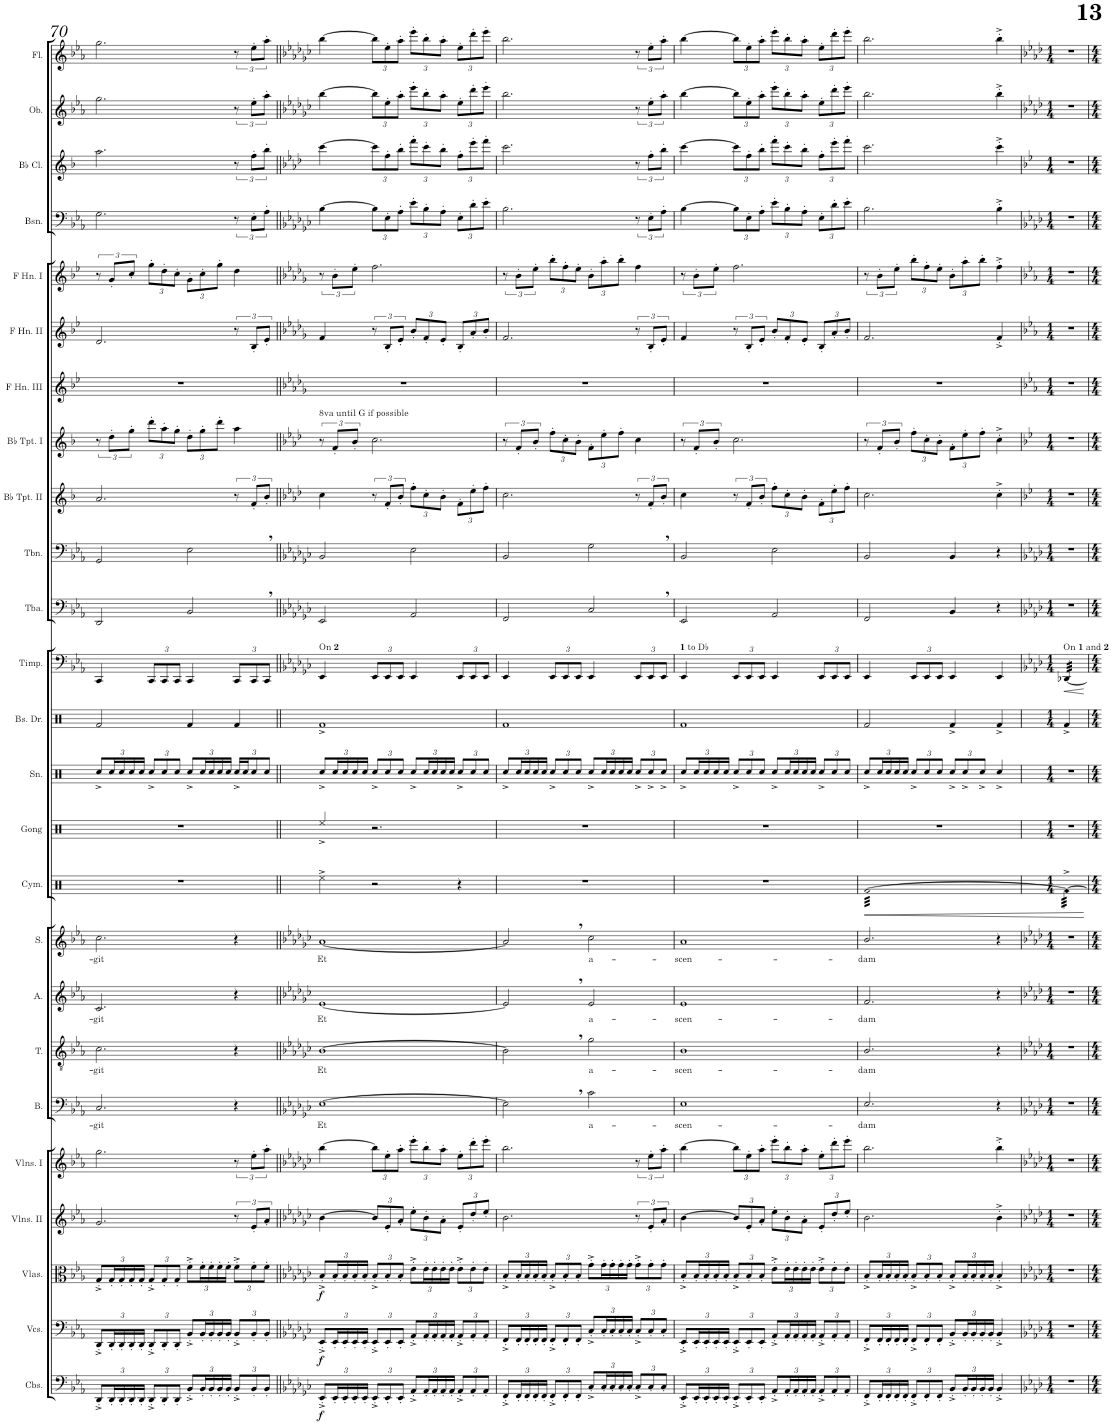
**kern	**dynam	**kern	**dynam	**kern	**dynam	**kern	**kern	**kern	**text	**kern	**text	**kern	**text	**kern	**text	**kern	**dynam	**kern	**kern	**kern	**kern	**dynam	**kern	**kern	**kern	**kern	**kern	**kern	**kern	**kern	**kern	**kern	**kern
*part25	*part25	*part24	*part24	*part23	*part23	*part22	*part21	*part20	*part20	*part19	*part19	*part18	*part18	*part17	*part17	*part16	*part16	*part15	*part14	*part13	*part12	*part12	*part11	*part10	*part9	*part8	*part7	*part6	*part5	*part4	*part3	*part2	*part1
*staff25	*staff25	*staff24	*staff24	*staff23	*staff23	*staff22	*staff21	*staff20	*staff20	*staff19	*staff19	*staff18	*staff18	*staff17	*staff17	*staff16	*staff16	*staff15	*staff14	*staff13	*staff12	*staff12	*staff11	*staff10	*staff9	*staff8	*staff7	*staff6	*staff5	*staff4	*staff3	*staff2	*staff1
*I"Contrabasses	*	*I"Violoncellos	*	*I"Violas	*	*I"Violins II	*I"Violins I	*I"Bass	*	*I"Tenor	*	*I"Alto	*	*I"Soprano	*	*I"Cymbals	*	*I"Gong	*I"Snare Drum	*I"Bass Drum	*I"Timpani	*	*I"Tuba	*I"Trombone	*I"Bb Trumpet II	*I"Bb Trumpet I	*I"F Horn III	*I"F Horn II	*I"F Horn I	*I"Bassoon	*I"Bb Clarinet	*I"Oboe	*I"Flute
*I'Cbs.	*	*I'Vcs.	*	*I'Vlas.	*	*I'Vlns. II	*I'Vlns. I	*I'B.	*	*I'T.	*	*I'A.	*	*I'S.	*	*I'Cym.	*	*I'Gong	*I'Sn.	*I'Bs. Dr.	*I'Timp.	*	*I'Tba.	*I'Tbn.	*I'Bb Tpt. II	*I'Bb Tpt. I	*I'F Hn. III	*I'F Hn. II	*I'F Hn. I	*I'Bsn.	*I'Bb Cl.	*I'Ob.	*I'Fl.
!!LO:PB:g=z
*clefF4	*	*clefF4	*	*clefC3	*	*clefG2	*clefG2	*clefF4	*	*clefGv2	*	*clefG2	*	*clefG2	*	*clefX	*	*clefX	*clefX	*clefX	*clefF4	*	*clefF4	*clefF4	*clefG2	*clefG2	*clefG2	*clefG2	*clefG2	*clefF4	*clefG2	*clefG2	*clefG2
*Trd7c12	*	*	*	*	*	*	*	*	*	*	*	*	*	*	*	*	*	*	*	*	*	*	*Trd7c12	*	*Trd1c2	*Trd1c2	*Trd4c7	*Trd4c7	*Trd4c7	*	*Trd1c2	*	*
*k[b-e-a-]	*	*k[b-e-a-]	*	*k[b-e-a-]	*	*k[b-e-a-]	*k[b-e-a-]	*k[b-e-a-]	*	*k[b-e-a-]	*	*k[b-e-a-]	*	*k[b-e-a-]	*	*k[]	*	*k[]	*k[]	*k[]	*k[b-e-a-]	*	*k[b-e-a-]	*k[b-e-a-]	*k[b-]	*k[b-]	*k[b-e-]	*k[b-e-]	*k[b-e-]	*k[b-e-a-]	*k[b-]	*k[b-e-a-]	*k[b-e-a-]
*M4/4	*	*M4/4	*	*M4/4	*	*M4/4	*M4/4	*M4/4	*	*M4/4	*	*M4/4	*	*M4/4	*	*M4/4	*	*M4/4	*M4/4	*M4/4	*M4/4	*	*M4/4	*M4/4	*M4/4	*M4/4	*M4/4	*M4/4	*M4/4	*M4/4	*M4/4	*M4/4	*M4/4
*Xbrackettup	*	*Xbrackettup	*	*Xbrackettup	*	*	*	*	*	*	*	*	*	*	*	*	*	*	*	*	*	*	*	*	*	*	*	*	*	*	*	*	*
=70	=70	=70	=70	=70	=70	=70	=70	=70	=70	=70	=70	=70	=70	=70	=70	=70	=70	=70	=70	=70	=70	=70	=70	=70	=70	=70	=70	=70	=70	=70	=70	=70	=70
!	!	!	!	!	!	!	!	!	!LO:LY:b	!	!LO:LY:b	!	!LO:LY:b	!	!LO:LY:b	!	!	!	!	!	!	!	!	!	!	!	!	!	!	!	!	!	!
*	*	*	*	*	*	*	*	*	*	*	*	*	*	*	*	*	*	*	*Xbrackettup	*	*	*	*	*	*	*	*	*	*	*	*	*	*
12DD'^/L	.	12DD'^/L	.	12G'^/L	.	2.g/	2.gg\	2.C/	-git	2.c\	-git	2.c/	-git	2.cc\	-git	1r	.	1r	12Rcc^/L	2Rf/	4CC/	.	2DD/	2GG/	2.a/	12r	1r	2.d/	12r	2.G\	2.aa\	2.gg\	2.gg\
24DD'/L	.	24DD'/L	.	24G'/L	.	.	.	.	.	.	.	.	.	.	.	.	.	.	24Rcc/L	.	.	.	.	.	.	12dd'\L	.	.	12g'/L	.	.	.	.
24DD'/	.	24DD'/	.	24G'/	.	.	.	.	.	.	.	.	.	.	.	.	.	.	24Rcc/	.	.	.	.	.	.	.	.	.	.	.	.	.	.
24DD'/	.	24DD'/	.	24G'/	.	.	.	.	.	.	.	.	.	.	.	.	.	.	24Rcc/	.	.	.	.	.	.	12gg'\J	.	.	12cc'/J	.	.	.	.
24DD'/JJ	.	24DD'/JJ	.	24G'/JJ	.	.	.	.	.	.	.	.	.	.	.	.	.	.	24Rcc/JJ	.	.	.	.	.	.	.	.	.	.	.	.	.	.
*	*	*	*	*	*	*	*	*	*	*	*	*	*	*	*	*	*	*	*	*	*Xbrackettup	*	*	*	*	*Xbrackettup	*	*	*Xbrackettup	*	*	*	*
12DD'^/L	.	12DD'^/L	.	12G'^/L	.	.	.	.	.	.	.	.	.	.	.	.	.	.	12Rcc^/L	.	12CC/L	.	.	.	.	12ddd'\L	.	.	12gg'\L	.	.	.	.
12DD'/	.	12DD'/	.	12G'/	.	.	.	.	.	.	.	.	.	.	.	.	.	.	12Rcc/	.	12CC/	.	.	.	.	12aa'\	.	.	12dd'\	.	.	.	.
12DD'/J	.	12DD'/J	.	12G'/J	.	.	.	.	.	.	.	.	.	.	.	.	.	.	12Rcc/J	.	12CC/J	.	.	.	.	12gg'\J	.	.	12cc'\J	.	.	.	.
12BB-'^/L	.	12BB-'^/L	.	12f'^\L	.	.	.	.	.	.	.	.	.	.	.	.	.	.	12Rcc^/L	4Rf/	4CC/	.	2BB-,/	2E-,\	.	12dd'\L	.	.	12g'\L	.	.	.	.
24BB-'/L	.	24BB-'/L	.	24f'\L	.	.	.	.	.	.	.	.	.	.	.	.	.	.	24Rcc/L	.	.	.	.	.	.	12gg'\	.	.	12cc'\	.	.	.	.
24BB-'/	.	24BB-'/	.	24f'\	.	.	.	.	.	.	.	.	.	.	.	.	.	.	24Rcc/	.	.	.	.	.	.	.	.	.	.	.	.	.	.
24BB-'/	.	24BB-'/	.	24f'\	.	.	.	.	.	.	.	.	.	.	.	.	.	.	24Rcc/	.	.	.	.	.	.	12ddd'\J	.	.	12gg'\J	.	.	.	.
24BB-'/JJ	.	24BB-'/JJ	.	24f'\JJ	.	.	.	.	.	.	.	.	.	.	.	.	.	.	24Rcc/JJ	.	.	.	.	.	.	.	.	.	.	.	.	.	.
12BB-'^/L	.	12BB-'^/L	.	12f'^\L	.	12r	12r	4r	.	4r	.	4r	.	4r	.	.	.	.	24Rcc^/LL	4Rf/	12CC/L	.	.	.	12r	4aa\	.	12r	4dd\	12r	12r	12r	12r
.	.	.	.	.	.	.	.	.	.	.	.	.	.	.	.	.	.	.	24Rcc/J	.	.	.	.	.	.	.	.	.	.	.	.	.	.
12BB-'/	.	12BB-'/	.	12f'\	.	12e-'/L	12ee-'\L	.	.	.	.	.	.	.	.	.	.	.	12Rcc/	.	12CC/	.	.	.	12f'/L	.	.	12B-'/L	.	12E-'\L	12ff'\L	12ee-'\L	12ee-'\L
12BB-'/J	.	12BB-'/J	.	12f'\J	.	12a-'/J	12aa-'\J	.	.	.	.	.	.	.	.	.	.	.	12Rcc/J	.	12CC/J	.	.	.	12b-'/J	.	.	12e-'/J	.	12A-'\J	12bb-'\J	12aa-'\J	12aa-'\J
=71||	=71||	=71||	=71||	=71||	=71||	=71||	=71||	=71||	=71||	=71||	=71||	=71||	=71||	=71||	=71||	=71||	=71||	=71||	=71||	=71||	=71||	=71||	=71||	=71||	=71||	=71||	=71||	=71||	=71||	=71||	=71||	=71||	=71||
*k[b-e-a-d-g-c-]	*	*k[b-e-a-d-g-c-]	*	*k[b-e-a-d-g-c-]	*	*k[b-e-a-d-g-c-]	*k[b-e-a-d-g-c-]	*k[b-e-a-d-g-c-]	*	*k[b-e-a-d-g-c-]	*	*k[b-e-a-d-g-c-]	*	*k[b-e-a-d-g-c-]	*	*	*	*	*	*	*k[b-e-a-d-g-c-]	*	*k[b-e-a-d-g-c-]	*k[b-e-a-d-g-c-]	*k[b-e-a-d-]	*k[b-e-a-d-]	*k[b-e-a-d-g-]	*k[b-e-a-d-g-]	*k[b-e-a-d-g-]	*k[b-e-a-d-g-c-]	*k[b-e-a-d-]	*k[b-e-a-d-g-c-]	*k[b-e-a-d-g-c-]
!	!	!	!	!	!	!	!	!	!LO:LY:b	!	!LO:LY:b	!	!LO:LY:b	!	!LO:LY:b	!	!	!	!	!	!	!	!	!	!	!	!	!	!	!	!	!	!
*	*	*	*	*	*	*	*	*	*	*	*	*	*	*	*	*	*	*	*	*	*	*	*	*	*	*brackettup	*	*	*brackettup	*	*	*	*
!	!	!	!	!	!	!	!	!	!	!	!	!	!	!	!	!	!	!	!	!	!	!	!	!	!	!LO:TX:a:t=8va until G if possible	!	!	!	!	!	!	!
!	!	!	!	!	!	!	!	!	!	!	!	!	!	!	!	!	!	!	!	!	!LO:TX:a:t=On	!	!	!	!	!	!	!	!	!	!	!	!
!	!	!	!	!	!	!	!	!	!	!	!	!	!	!	!	!	!	!	!	!	!LO:TX:a:B:t=2	!	!	!	!	!	!	!	!	!	!	!	!
!	!LO:DY:b	!	!LO:DY:b	!	!LO:DY:b	!	!	!	!	!	!	!	!	!	!	!	!	!	!	!	!	!	!	!	!	!	!	!	!	!	!	!	!
12EE-'^/L	f	12EE-'^/L	f	12B-'^/L	f	[4b-\	[4bb-\	[1E-	Et	[1B-	Et	[1e-	Et	[1a-	Et	4Ree^\	.	4Ree^/	12Rcc^/L	1Rf^	4EE-/	.	2EE-/	2BB-/	4cc\	12r	1r	4f/	12r	[4B-\	[4ccc\	[4bb-\	[4bb-\
24EE-'/L	.	24EE-'/L	.	24B-'/L	.	.	.	.	.	.	.	.	.	.	.	.	.	.	24Rcc/L	.	.	.	.	.	.	12f'/L	.	.	12b-'\L	.	.	.	.
24EE-'/	.	24EE-'/	.	24B-'/	.	.	.	.	.	.	.	.	.	.	.	.	.	.	24Rcc/	.	.	.	.	.	.	.	.	.	.	.	.	.	.
24EE-'/	.	24EE-'/	.	24B-'/	.	.	.	.	.	.	.	.	.	.	.	.	.	.	24Rcc/	.	.	.	.	.	.	12b-'/J	.	.	12ee-'\J	.	.	.	.
24EE-'/JJ	.	24EE-'/JJ	.	24B-'/JJ	.	.	.	.	.	.	.	.	.	.	.	.	.	.	24Rcc/JJ	.	.	.	.	.	.	.	.	.	.	.	.	.	.
*	*	*	*	*	*	*Xbrackettup	*Xbrackettup	*	*	*	*	*	*	*	*	*	*	*	*	*	*	*	*	*	*	*	*	*	*	*Xbrackettup	*Xbrackettup	*Xbrackettup	*Xbrackettup
12EE-'^/L	.	12EE-'^/L	.	12B-'^/L	.	12b-/L]	12bb-\L]	.	.	.	.	.	.	.	.	2r	.	2.r	12Rcc^/L	.	12EE-/L	.	.	.	12r	2.cc\	.	12r	2.ff\	12B-\L]	12ccc\L]	12bb-\L]	12bb-\L]
12EE-'/	.	12EE-'/	.	12B-'/	.	12e-'/	12ee-'\	.	.	.	.	.	.	.	.	.	.	.	12Rcc/	.	12EE-/	.	.	.	12f'/L	.	.	12B-'/L	.	12E-'\	12ff'\	12ee-'\	12ee-'\
12EE-'/J	.	12EE-'/J	.	12B-'/J	.	12a-'/J	12aa-'\J	.	.	.	.	.	.	.	.	.	.	.	12Rcc/J	.	12EE-/J	.	.	.	12b-'/J	.	.	12e-'/J	.	12A-'\J	12bb-'\J	12aa-'\J	12aa-'\J
*	*	*	*	*	*	*	*	*	*	*	*	*	*	*	*	*	*	*	*	*	*	*	*	*	*Xbrackettup	*	*	*Xbrackettup	*	*	*	*	*
12AA-'^/L	.	12AA-'^/L	.	12e-'^\L	.	12ee-'\L	12eee-'\L	.	.	.	.	.	.	.	.	.	.	.	12Rcc^/L	.	4EE-/	.	2AA-/	2E-\	12ff'\L	.	.	12b-'/L	.	12e-'\L	12fff'\L	12eee-'\L	12eee-'\L
24AA-'/L	.	24AA-'/L	.	24e-'\L	.	12b-'\	12bb-'\	.	.	.	.	.	.	.	.	.	.	.	24Rcc/L	.	.	.	.	.	12cc'\	.	.	12f'/	.	12B-'\	12ccc'\	12bb-'\	12bb-'\
24AA-'/	.	24AA-'/	.	24e-'\	.	.	.	.	.	.	.	.	.	.	.	.	.	.	24Rcc/	.	.	.	.	.	.	.	.	.	.	.	.	.	.
24AA-'/	.	24AA-'/	.	24e-'\	.	12a-'\J	12aa-'\J	.	.	.	.	.	.	.	.	.	.	.	24Rcc/	.	.	.	.	.	12b-'\J	.	.	12e-'/J	.	12A-'\J	12bb-'\J	12aa-'\J	12aa-'\J
24AA-'/JJ	.	24AA-'/JJ	.	24e-'\JJ	.	.	.	.	.	.	.	.	.	.	.	.	.	.	24Rcc/JJ	.	.	.	.	.	.	.	.	.	.	.	.	.	.
12AA-'^/L	.	12AA-'^/L	.	12e-'^\L	.	12e-'/L	12ee-'\L	.	.	.	.	.	.	.	.	4r	.	.	12Rcc^/L	.	12EE-/L	.	.	.	12f'\L	.	.	12B-'/L	.	12E-'\L	12ff'\L	12ee-'\L	12ee-'\L
12AA-'/	.	12AA-'/	.	12e-'\	.	12dd-'/	12ddd-'\	.	.	.	.	.	.	.	.	.	.	.	12Rcc/	.	12EE-/	.	.	.	12ee-'\	.	.	12a-'/	.	12d-'\	12eee-'\	12ddd-'\	12ddd-'\
12AA-'/J	.	12AA-'/J	.	12e-'\J	.	12ee-'/J	12eee-'\J	.	.	.	.	.	.	.	.	.	.	.	12Rcc/J	.	12EE-/J	.	.	.	12ff'\J	.	.	12b-'/J	.	12e-'\J	12fff'\J	12eee-'\J	12eee-'\J
=72	=72	=72	=72	=72	=72	=72	=72	=72	=72	=72	=72	=72	=72	=72	=72	=72	=72	=72	=72	=72	=72	=72	=72	=72	=72	=72	=72	=72	=72	=72	=72	=72	=72
12FF'^/L	.	12FF'^/L	.	12B-'^/L	.	2.b-\	2.bb-\	2E-,\]	.	2B-,\]	.	2e-,/]	.	2a-,/]	.	1r	.	1r	12Rcc^/L	1Rf	4EE-/	.	2FF/	2BB-/	2.cc\	12r	1r	2.f/	12r	2.B-\	2.ccc\	2.bb-\	2.bb-\
24FF'/L	.	24FF'/L	.	24B-'/L	.	.	.	.	.	.	.	.	.	.	.	.	.	.	24Rcc/L	.	.	.	.	.	.	12f'/L	.	.	12b-'\L	.	.	.	.
24FF'/	.	24FF'/	.	24B-'/	.	.	.	.	.	.	.	.	.	.	.	.	.	.	24Rcc/	.	.	.	.	.	.	.	.	.	.	.	.	.	.
24FF'/	.	24FF'/	.	24B-'/	.	.	.	.	.	.	.	.	.	.	.	.	.	.	24Rcc/	.	.	.	.	.	.	12b-'/J	.	.	12ee-'\J	.	.	.	.
24FF'/JJ	.	24FF'/JJ	.	24B-'/JJ	.	.	.	.	.	.	.	.	.	.	.	.	.	.	24Rcc/JJ	.	.	.	.	.	.	.	.	.	.	.	.	.	.
*	*	*	*	*	*	*	*	*	*	*	*	*	*	*	*	*	*	*	*	*	*	*	*	*	*	*Xbrackettup	*	*	*Xbrackettup	*	*	*	*
12FF'^/L	.	12FF'^/L	.	12B-'^/L	.	.	.	.	.	.	.	.	.	.	.	.	.	.	12Rcc^/L	.	12EE-/L	.	.	.	.	12ff'\L	.	.	12bb-'\L	.	.	.	.
12FF'/	.	12FF'/	.	12B-'/	.	.	.	.	.	.	.	.	.	.	.	.	.	.	12Rcc/	.	12EE-/	.	.	.	.	12cc'\	.	.	12ff'\	.	.	.	.
12FF'/J	.	12FF'/J	.	12B-'/J	.	.	.	.	.	.	.	.	.	.	.	.	.	.	12Rcc/J	.	12EE-/J	.	.	.	.	12b-'\J	.	.	12ee-'\J	.	.	.	.
!	!	!	!	!	!	!	!	!	!LO:LY:b	!	!LO:LY:b	!	!LO:LY:b	!	!LO:LY:b	!	!	!	!	!	!	!	!	!	!	!	!	!	!	!	!	!	!
12C-'^/L	.	12C-'^/L	.	12g-'^\L	.	.	.	2c-\	a-	2g-\	a-	2e-/	a-	2cc-\	a-	.	.	.	12Rcc^/L	.	4EE-/	.	2C-,/	2G-,\	.	12f'\L	.	.	12b-'\L	.	.	.	.
24C-'/L	.	24C-'/L	.	24g-'\L	.	.	.	.	.	.	.	.	.	.	.	.	.	.	24Rcc/L	.	.	.	.	.	.	12ee-'\	.	.	12aa-'\	.	.	.	.
24C-'/	.	24C-'/	.	24g-'\	.	.	.	.	.	.	.	.	.	.	.	.	.	.	24Rcc/	.	.	.	.	.	.	.	.	.	.	.	.	.	.
24C-'/	.	24C-'/	.	24g-'\	.	.	.	.	.	.	.	.	.	.	.	.	.	.	24Rcc/	.	.	.	.	.	.	12ff'\J	.	.	12bb-'\J	.	.	.	.
24C-'/JJ	.	24C-'/JJ	.	24g-'\JJ	.	.	.	.	.	.	.	.	.	.	.	.	.	.	24Rcc/JJ	.	.	.	.	.	.	.	.	.	.	.	.	.	.
*	*	*	*	*	*	*brackettup	*brackettup	*	*	*	*	*	*	*	*	*	*	*	*	*	*	*	*	*	*brackettup	*	*	*brackettup	*	*brackettup	*brackettup	*brackettup	*brackettup
12C-'^/L	.	12C-'^/L	.	12g-'^\L	.	12r	12r	.	.	.	.	.	.	.	.	.	.	.	12Rcc^/L	.	12EE-/L	.	.	.	12r	4cc\	.	12r	4ff\	12r	12r	12r	12r
12C-'/	.	12C-'/	.	12g-'\	.	12e-'/L	12ee-'\L	.	.	.	.	.	.	.	.	.	.	.	12Rcc^/	.	12EE-/	.	.	.	12f'/L	.	.	12B-'/L	.	12E-'\L	12ff'\L	12ee-'\L	12ee-'\L
12C-'/J	.	12C-'/J	.	12g-'\J	.	12a-'/J	12aa-'\J	.	.	.	.	.	.	.	.	.	.	.	12Rcc^/J	.	12EE-/J	.	.	.	12b-'/J	.	.	12e-'/J	.	12A-'\J	12bb-'\J	12aa-'\J	12aa-'\J
=73	=73	=73	=73	=73	=73	=73	=73	=73	=73	=73	=73	=73	=73	=73	=73	=73	=73	=73	=73	=73	=73	=73	=73	=73	=73	=73	=73	=73	=73	=73	=73	=73	=73
!	!	!	!	!	!	!	!	!	!LO:LY:b	!	!LO:LY:b	!	!LO:LY:b	!	!LO:LY:b	!	!	!	!	!	!	!	!	!	!	!	!	!	!	!	!	!	!
*	*	*	*	*	*	*	*	*	*	*	*	*	*	*	*	*	*	*	*	*	*	*	*	*	*	*brackettup	*	*	*brackettup	*	*	*	*
!	!	!	!	!	!	!	!	!	!	!	!	!	!	!	!	!	!	!	!	!	!LO:TX:a:B:t=1	!	!	!	!	!	!	!	!	!	!	!	!
!	!	!	!	!	!	!	!	!	!	!	!	!	!	!	!	!	!	!	!	!	!LO:TX:a:t=to D♭	!	!	!	!	!	!	!	!	!	!	!	!
12EE-'^/L	.	12EE-'^/L	.	12B-'^/L	.	[4b-\	[4bb-\	1E-	-scen-	1B-	-scen-	1e-	-scen-	1a-	-scen-	1r	.	1r	12Rcc^/L	1Rf	4EE-/	.	2EE-/	2BB-/	4cc\	12r	1r	4f/	12r	[4B-\	[4ccc\	[4bb-\	[4bb-\
24EE-'/L	.	24EE-'/L	.	24B-'/L	.	.	.	.	.	.	.	.	.	.	.	.	.	.	24Rcc/L	.	.	.	.	.	.	12f'/L	.	.	12b-'\L	.	.	.	.
24EE-'/	.	24EE-'/	.	24B-'/	.	.	.	.	.	.	.	.	.	.	.	.	.	.	24Rcc/	.	.	.	.	.	.	.	.	.	.	.	.	.	.
24EE-'/	.	24EE-'/	.	24B-'/	.	.	.	.	.	.	.	.	.	.	.	.	.	.	24Rcc/	.	.	.	.	.	.	12b-'/J	.	.	12ee-'\J	.	.	.	.
24EE-'/JJ	.	24EE-'/JJ	.	24B-'/JJ	.	.	.	.	.	.	.	.	.	.	.	.	.	.	24Rcc/JJ	.	.	.	.	.	.	.	.	.	.	.	.	.	.
*	*	*	*	*	*	*Xbrackettup	*Xbrackettup	*	*	*	*	*	*	*	*	*	*	*	*	*	*	*	*	*	*	*	*	*	*	*Xbrackettup	*Xbrackettup	*Xbrackettup	*Xbrackettup
12EE-'^/L	.	12EE-'^/L	.	12B-'^/L	.	12b-/L]	12bb-\L]	.	.	.	.	.	.	.	.	.	.	.	12Rcc^/L	.	12EE-/L	.	.	.	12r	2.cc\	.	12r	2.ff\	12B-\L]	12ccc\L]	12bb-\L]	12bb-\L]
12EE-'/	.	12EE-'/	.	12B-'/	.	12e-'/	12ee-'\	.	.	.	.	.	.	.	.	.	.	.	12Rcc/	.	12EE-/	.	.	.	12f'/L	.	.	12B-'/L	.	12E-'\	12ff'\	12ee-'\	12ee-'\
12EE-'/J	.	12EE-'/J	.	12B-'/J	.	12a-'/J	12aa-'\J	.	.	.	.	.	.	.	.	.	.	.	12Rcc/J	.	12EE-/J	.	.	.	12b-'/J	.	.	12e-'/J	.	12A-'\J	12bb-'\J	12aa-'\J	12aa-'\J
*	*	*	*	*	*	*	*	*	*	*	*	*	*	*	*	*	*	*	*	*	*	*	*	*	*Xbrackettup	*	*	*Xbrackettup	*	*	*	*	*
12AA-'^/L	.	12AA-'^/L	.	12e-'^\L	.	12ee-'\L	12eee-'\L	.	.	.	.	.	.	.	.	.	.	.	12Rcc^/L	.	4EE-/	.	2AA-/	2E-\	12ff'\L	.	.	12b-'/L	.	12e-'\L	12fff'\L	12eee-'\L	12eee-'\L
24AA-'/L	.	24AA-'/L	.	24e-'\L	.	12b-'\	12bb-'\	.	.	.	.	.	.	.	.	.	.	.	24Rcc/L	.	.	.	.	.	12cc'\	.	.	12f'/	.	12B-'\	12ccc'\	12bb-'\	12bb-'\
24AA-'/	.	24AA-'/	.	24e-'\	.	.	.	.	.	.	.	.	.	.	.	.	.	.	24Rcc/	.	.	.	.	.	.	.	.	.	.	.	.	.	.
24AA-'/	.	24AA-'/	.	24e-'\	.	12a-'\J	12aa-'\J	.	.	.	.	.	.	.	.	.	.	.	24Rcc/	.	.	.	.	.	12b-'\J	.	.	12e-'/J	.	12A-'\J	12bb-'\J	12aa-'\J	12aa-'\J
24AA-'/JJ	.	24AA-'/JJ	.	24e-'\JJ	.	.	.	.	.	.	.	.	.	.	.	.	.	.	24Rcc/JJ	.	.	.	.	.	.	.	.	.	.	.	.	.	.
12AA-'^/L	.	12AA-'^/L	.	12e-'^\L	.	12e-'/L	12ee-'\L	.	.	.	.	.	.	.	.	.	.	.	12Rcc^/L	.	12EE-/L	.	.	.	12f'\L	.	.	12B-'/L	.	12E-'\L	12ff'\L	12ee-'\L	12ee-'\L
12AA-'/	.	12AA-'/	.	12e-'\	.	12dd-'/	12ddd-'\	.	.	.	.	.	.	.	.	.	.	.	12Rcc/	.	12EE-/	.	.	.	12ee-'\	.	.	12a-'/	.	12d-'\	12eee-'\	12ddd-'\	12ddd-'\
12AA-'/J	.	12AA-'/J	.	12e-'\J	.	12ee-'/J	12eee-'\J	.	.	.	.	.	.	.	.	.	.	.	12Rcc/J	.	12EE-/J	.	.	.	12ff'\J	.	.	12b-'/J	.	12e-'\J	12fff'\J	12eee-'\J	12eee-'\J
=74	=74	=74	=74	=74	=74	=74	=74	=74	=74	=74	=74	=74	=74	=74	=74	=74	=74	=74	=74	=74	=74	=74	=74	=74	=74	=74	=74	=74	=74	=74	=74	=74	=74
!	!	!	!	!	!	!	!	!	!LO:LY:b	!	!LO:LY:b	!	!LO:LY:b	!	!LO:LY:b	!LO:N:head=diamond	!LO:HP:b	!	!	!	!	!	!	!	!	!	!	!	!	!	!	!	!
*	*	*	*	*	*	*	*	*	*	*	*	*	*	*	*	*tremolo	*	*	*	*	*	*	*	*	*	*	*	*	*	*	*	*	*
12FF'^/L	.	12FF'^/L	.	12B-'^/L	.	2.b-\	2.bb-\	2.E-/	-dam	2.B-/	-dam	2.f/	-dam	2.b-/	-dam	[32RfLLL	<	1r	12Rcc^/L	2Rf/	4EE-/	.	2FF/	2BB-/	2.cc\	12r	1r	2.f/	12r	2.B-\	2.ccc\	2.bb-\	2.bb-\
.	.	.	.	.	.	.	.	.	.	.	.	.	.	.	.	32Rf	.	.	.	.	.	.	.	.	.	.	.	.	.	.	.	.	.
.	.	.	.	.	.	.	.	.	.	.	.	.	.	.	.	32Rf	.	.	.	.	.	.	.	.	.	.	.	.	.	.	.	.	.
24FF'/L	.	24FF'/L	.	24B-'/L	.	.	.	.	.	.	.	.	.	.	.	.	.	.	24Rcc/L	.	.	.	.	.	.	12f'/L	.	.	12b-'\L	.	.	.	.
.	.	.	.	.	.	.	.	.	.	.	.	.	.	.	.	32Rf	.	.	.	.	.	.	.	.	.	.	.	.	.	.	.	.	.
24FF'/	.	24FF'/	.	24B-'/	.	.	.	.	.	.	.	.	.	.	.	32Rf	.	.	24Rcc/	.	.	.	.	.	.	.	.	.	.	.	.	.	.
.	.	.	.	.	.	.	.	.	.	.	.	.	.	.	.	32Rf	.	.	.	.	.	.	.	.	.	.	.	.	.	.	.	.	.
24FF'/	.	24FF'/	.	24B-'/	.	.	.	.	.	.	.	.	.	.	.	.	.	.	24Rcc/	.	.	.	.	.	.	12b-'/J	.	.	12ee-'\J	.	.	.	.
.	.	.	.	.	.	.	.	.	.	.	.	.	.	.	.	32Rf	.	.	.	.	.	.	.	.	.	.	.	.	.	.	.	.	.
24FF'/JJ	.	24FF'/JJ	.	24B-'/JJ	.	.	.	.	.	.	.	.	.	.	.	.	.	.	24Rcc/JJ	.	.	.	.	.	.	.	.	.	.	.	.	.	.
.	.	.	.	.	.	.	.	.	.	.	.	.	.	.	.	32Rf	.	.	.	.	.	.	.	.	.	.	.	.	.	.	.	.	.
*	*	*	*	*	*	*	*	*	*	*	*	*	*	*	*	*	*	*	*	*	*	*	*	*	*	*Xbrackettup	*	*	*Xbrackettup	*	*	*	*
12FF'^/L	.	12FF'^/L	.	12B-'^/L	.	.	.	.	.	.	.	.	.	.	.	32Rf	.	.	12Rcc^/L	.	12EE-/L	.	.	.	.	12ff'\L	.	.	12bb-'\L	.	.	.	.
.	.	.	.	.	.	.	.	.	.	.	.	.	.	.	.	32Rf	.	.	.	.	.	.	.	.	.	.	.	.	.	.	.	.	.
.	.	.	.	.	.	.	.	.	.	.	.	.	.	.	.	32Rf	.	.	.	.	.	.	.	.	.	.	.	.	.	.	.	.	.
12FF'/	.	12FF'/	.	12B-'/	.	.	.	.	.	.	.	.	.	.	.	.	.	.	12Rcc/	.	12EE-/	.	.	.	.	12cc'\	.	.	12ff'\	.	.	.	.
.	.	.	.	.	.	.	.	.	.	.	.	.	.	.	.	32Rf	.	.	.	.	.	.	.	.	.	.	.	.	.	.	.	.	.
.	.	.	.	.	.	.	.	.	.	.	.	.	.	.	.	32Rf	.	.	.	.	.	.	.	.	.	.	.	.	.	.	.	.	.
.	.	.	.	.	.	.	.	.	.	.	.	.	.	.	.	32Rf	.	.	.	.	.	.	.	.	.	.	.	.	.	.	.	.	.
12FF'/J	.	12FF'/J	.	12B-'/J	.	.	.	.	.	.	.	.	.	.	.	.	.	.	12Rcc/J	.	12EE-/J	.	.	.	.	12b-'\J	.	.	12ee-'\J	.	.	.	.
.	.	.	.	.	.	.	.	.	.	.	.	.	.	.	.	32Rf	.	.	.	.	.	.	.	.	.	.	.	.	.	.	.	.	.
.	.	.	.	.	.	.	.	.	.	.	.	.	.	.	.	32Rf	.	.	.	.	.	.	.	.	.	.	.	.	.	.	.	.	.
12BB-'^/L	.	12BB-'^/L	.	12B-'^/L	.	.	.	.	.	.	.	.	.	.	.	32Rf	.	.	12Rcc^/L	4Rf^/	4EE-/	.	4BB-/	4BB-/	.	12f'\L	.	.	12b-'\L	.	.	.	.
.	.	.	.	.	.	.	.	.	.	.	.	.	.	.	.	32Rf	.	.	.	.	.	.	.	.	.	.	.	.	.	.	.	.	.
.	.	.	.	.	.	.	.	.	.	.	.	.	.	.	.	32Rf	.	.	.	.	.	.	.	.	.	.	.	.	.	.	.	.	.
24BB-'/L	.	24BB-'/L	.	24B-'/L	.	.	.	.	.	.	.	.	.	.	.	.	.	.	12Rcc^/	.	.	.	.	.	.	12ee-'\	.	.	12aa-'\	.	.	.	.
.	.	.	.	.	.	.	.	.	.	.	.	.	.	.	.	32Rf	.	.	.	.	.	.	.	.	.	.	.	.	.	.	.	.	.
24BB-'/	.	24BB-'/	.	24B-'/	.	.	.	.	.	.	.	.	.	.	.	32Rf	.	.	.	.	.	.	.	.	.	.	.	.	.	.	.	.	.
.	.	.	.	.	.	.	.	.	.	.	.	.	.	.	.	32Rf	.	.	.	.	.	.	.	.	.	.	.	.	.	.	.	.	.
24BB-'/	.	24BB-'/	.	24B-'/	.	.	.	.	.	.	.	.	.	.	.	.	.	.	12Rcc^/J	.	.	.	.	.	.	12ff'\J	.	.	12bb-'\J	.	.	.	.
.	.	.	.	.	.	.	.	.	.	.	.	.	.	.	.	32Rf	.	.	.	.	.	.	.	.	.	.	.	.	.	.	.	.	.
24BB-'/JJ	.	24BB-'/JJ	.	24B-'/JJ	.	.	.	.	.	.	.	.	.	.	.	.	.	.	.	.	.	.	.	.	.	.	.	.	.	.	.	.	.
.	.	.	.	.	.	.	.	.	.	.	.	.	.	.	.	32Rf	.	.	.	.	.	.	.	.	.	.	.	.	.	.	.	.	.
4BB-'^/	.	4BB-'^/	.	4B-'^/	.	4b-'^\	4bb-'^\	4r	.	4r	.	4r	.	4r	.	32Rf	.	.	4Rcc^/	4Rf^/	4EE-/	.	4r	4r	4cc'^\	4cc'^\	.	4f'^/	4ff'^\	4B-'^\	4ccc'^\	4bb-'^\	4bb-'^\
.	.	.	.	.	.	.	.	.	.	.	.	.	.	.	.	32Rf	.	.	.	.	.	.	.	.	.	.	.	.	.	.	.	.	.
.	.	.	.	.	.	.	.	.	.	.	.	.	.	.	.	32Rf	.	.	.	.	.	.	.	.	.	.	.	.	.	.	.	.	.
.	.	.	.	.	.	.	.	.	.	.	.	.	.	.	.	32Rf	.	.	.	.	.	.	.	.	.	.	.	.	.	.	.	.	.
.	.	.	.	.	.	.	.	.	.	.	.	.	.	.	.	32Rf	.	.	.	.	.	.	.	.	.	.	.	.	.	.	.	.	.
.	.	.	.	.	.	.	.	.	.	.	.	.	.	.	.	32Rf	.	.	.	.	.	.	.	.	.	.	.	.	.	.	.	.	.
.	.	.	.	.	.	.	.	.	.	.	.	.	.	.	.	32Rf	.	.	.	.	.	.	.	.	.	.	.	.	.	.	.	.	.
.	.	.	.	.	.	.	.	.	.	.	.	.	.	.	.	32RfJJJ	.	.	.	.	.	.	.	.	.	.	.	.	.	.	.	.	.
=75	=75	=75	=75	=75	=75	=75	=75	=75	=75	=75	=75	=75	=75	=75	=75	=75	=75	=75	=75	=75	=75	=75	=75	=75	=75	=75	=75	=75	=75	=75	=75	=75	=75
*k[b-e-a-d-]	*	*k[b-e-a-d-]	*	*k[b-e-a-d-]	*	*k[b-e-a-d-]	*k[b-e-a-d-]	*k[b-e-a-d-]	*	*k[b-e-a-d-]	*	*k[b-e-a-d-]	*	*k[b-e-a-d-]	*	*	*	*	*	*	*k[b-e-a-d-]	*	*k[b-e-a-d-]	*k[b-e-a-d-]	*k[b-e-]	*k[b-e-]	*k[b-e-a-]	*k[b-e-a-]	*k[b-e-a-]	*k[b-e-a-d-]	*k[b-e-]	*k[b-e-a-d-]	*k[b-e-a-d-]
*M1/4	*	*M1/4	*	*M1/4	*	*M1/4	*M1/4	*M1/4	*	*M1/4	*	*M1/4	*	*M1/4	*	*M1/4	*	*M1/4	*M1/4	*M1/4	*M1/4	*	*M1/4	*M1/4	*M1/4	*M1/4	*M1/4	*M1/4	*M1/4	*M1/4	*M1/4	*M1/4	*M1/4
!	!	!	!	!	!	!	!	!	!	!	!	!	!	!	!	!	!	!	!	!	!LO:TX:a:t=On	!	!	!	!	!	!	!	!	!	!	!	!
!	!	!	!	!	!	!	!	!	!	!	!	!	!	!	!	!	!	!	!	!	!LO:TX:a:B:t=1	!	!	!	!	!	!	!	!	!	!	!	!
!	!	!	!	!	!	!	!	!	!	!	!	!	!	!	!	!	!	!	!	!	!LO:TX:a:t=and	!	!	!	!	!	!	!	!	!	!	!	!
!	!	!	!	!	!	!	!	!	!	!	!	!	!	!	!	!	!	!	!	!	!LO:TX:a:B:t=2	!	!	!	!	!	!	!	!	!	!	!	!
!	!	!	!	!	!	!	!	!	!	!	!	!	!	!	!	!LO:N:head=diamond	!	!	!	!	!	!LO:HP:b	!	!	!	!	!	!	!	!	!	!	!
*	*	*	*	*	*	*	*	*	*	*	*	*	*	*	*	*	*	*	*	*	*tremolo	*	*	*	*	*	*	*	*	*	*	*	*
4r	.	4r	.	4r	.	4r	4r	4r	.	4r	.	4r	.	4r	.	32Rf^\LLL	.	4r	4r	4Rf^/	[32DD-X/LLL	<	4r	4r	4r	4r	4r	4r	4r	4r	4r	4r	4r
.	.	.	.	.	.	.	.	.	.	.	.	.	.	.	.	32Rf^\	.	.	.	.	32DD-X/	.	.	.	.	.	.	.	.	.	.	.	.
.	.	.	.	.	.	.	.	.	.	.	.	.	.	.	.	32Rf^\	.	.	.	.	32DD-X/	.	.	.	.	.	.	.	.	.	.	.	.
.	.	.	.	.	.	.	.	.	.	.	.	.	.	.	.	32Rf^\	.	.	.	.	32DD-X/	.	.	.	.	.	.	.	.	.	.	.	.
.	.	.	.	.	.	.	.	.	.	.	.	.	.	.	.	32Rf^\	.	.	.	.	32DD-X/	.	.	.	.	.	.	.	.	.	.	.	.
.	.	.	.	.	.	.	.	.	.	.	.	.	.	.	.	32Rf^\	.	.	.	.	32DD-X/	.	.	.	.	.	.	.	.	.	.	.	.
.	.	.	.	.	.	.	.	.	.	.	.	.	.	.	.	32Rf^\	.	.	.	.	32DD-X/	.	.	.	.	.	.	.	.	.	.	.	.
.	.	.	.	.	.	.	.	.	.	.	.	.	.	.	.	32Rf^\JJJ	.	.	.	.	32DD-X/JJJ	.	.	.	.	.	.	.	.	.	.	.	.
*	*	*	*	*	*	*	*	*	*	*	*	*	*	*	*	*	*	*	*	*	*Xtremolo	*	*	*	*	*	*	*	*	*	*	*	*
*	*	*	*	*	*	*	*	*	*	*	*	*	*	*	*	*Xtremolo	*	*	*	*	*	*	*	*	*	*	*	*	*	*	*	*	*
.	.	.	.	.	.	.	.	.	.	.	.	.	.	.	.	.	[	.	.	.	.	[	.	.	.	.	.	.	.	.	.	.	.
=	=	=	=	=	=	=	=	=	=	=	=	=	=	=	=	=	=	=	=	=	=	=	=	=	=	=	=	=	=	=	=	=	=
*-	*-	*-	*-	*-	*-	*-	*-	*-	*-	*-	*-	*-	*-	*-	*-	*-	*-	*-	*-	*-	*-	*-	*-	*-	*-	*-	*-	*-	*-	*-	*-	*-	*-
